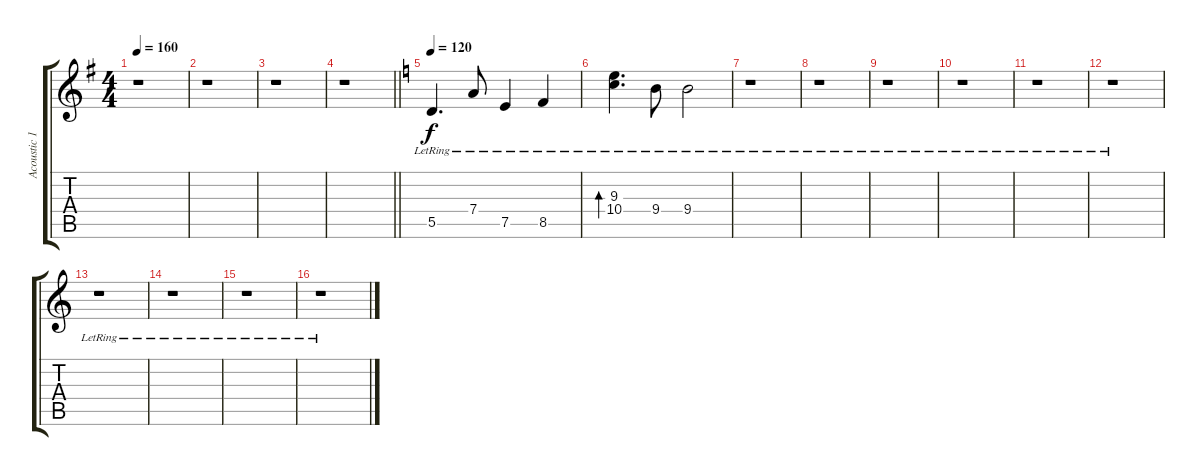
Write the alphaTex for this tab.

\track ("Acoustic 1" "Acoustic 1") {instrument acousticguitarnylon}
\staff {score tabs}
\tuning (E4 B3 G3 D3 A2 E2) {hide}
\ts (4 4)
\tempo 160
\clef g2
\ks g
r.1{dy mf} |
r.1 |
r.1 |
\barLineRight lightlight
r.1 |
\tempo 120
\ks c
5.5{lr}.4{d dy f} 7.4{lr}.8 7.5{lr}.4 8.5{lr}.4 |
(9.3{lr} 10.4{lr}).4{d bd 480} 9.4{lr}.8 9.4{lr}.2 |
r.1 |
r.1 |
r.1 |
r.1 |
r.1 |
r.1 |
r.1 |
r.1 |
r.1 |
r.1
